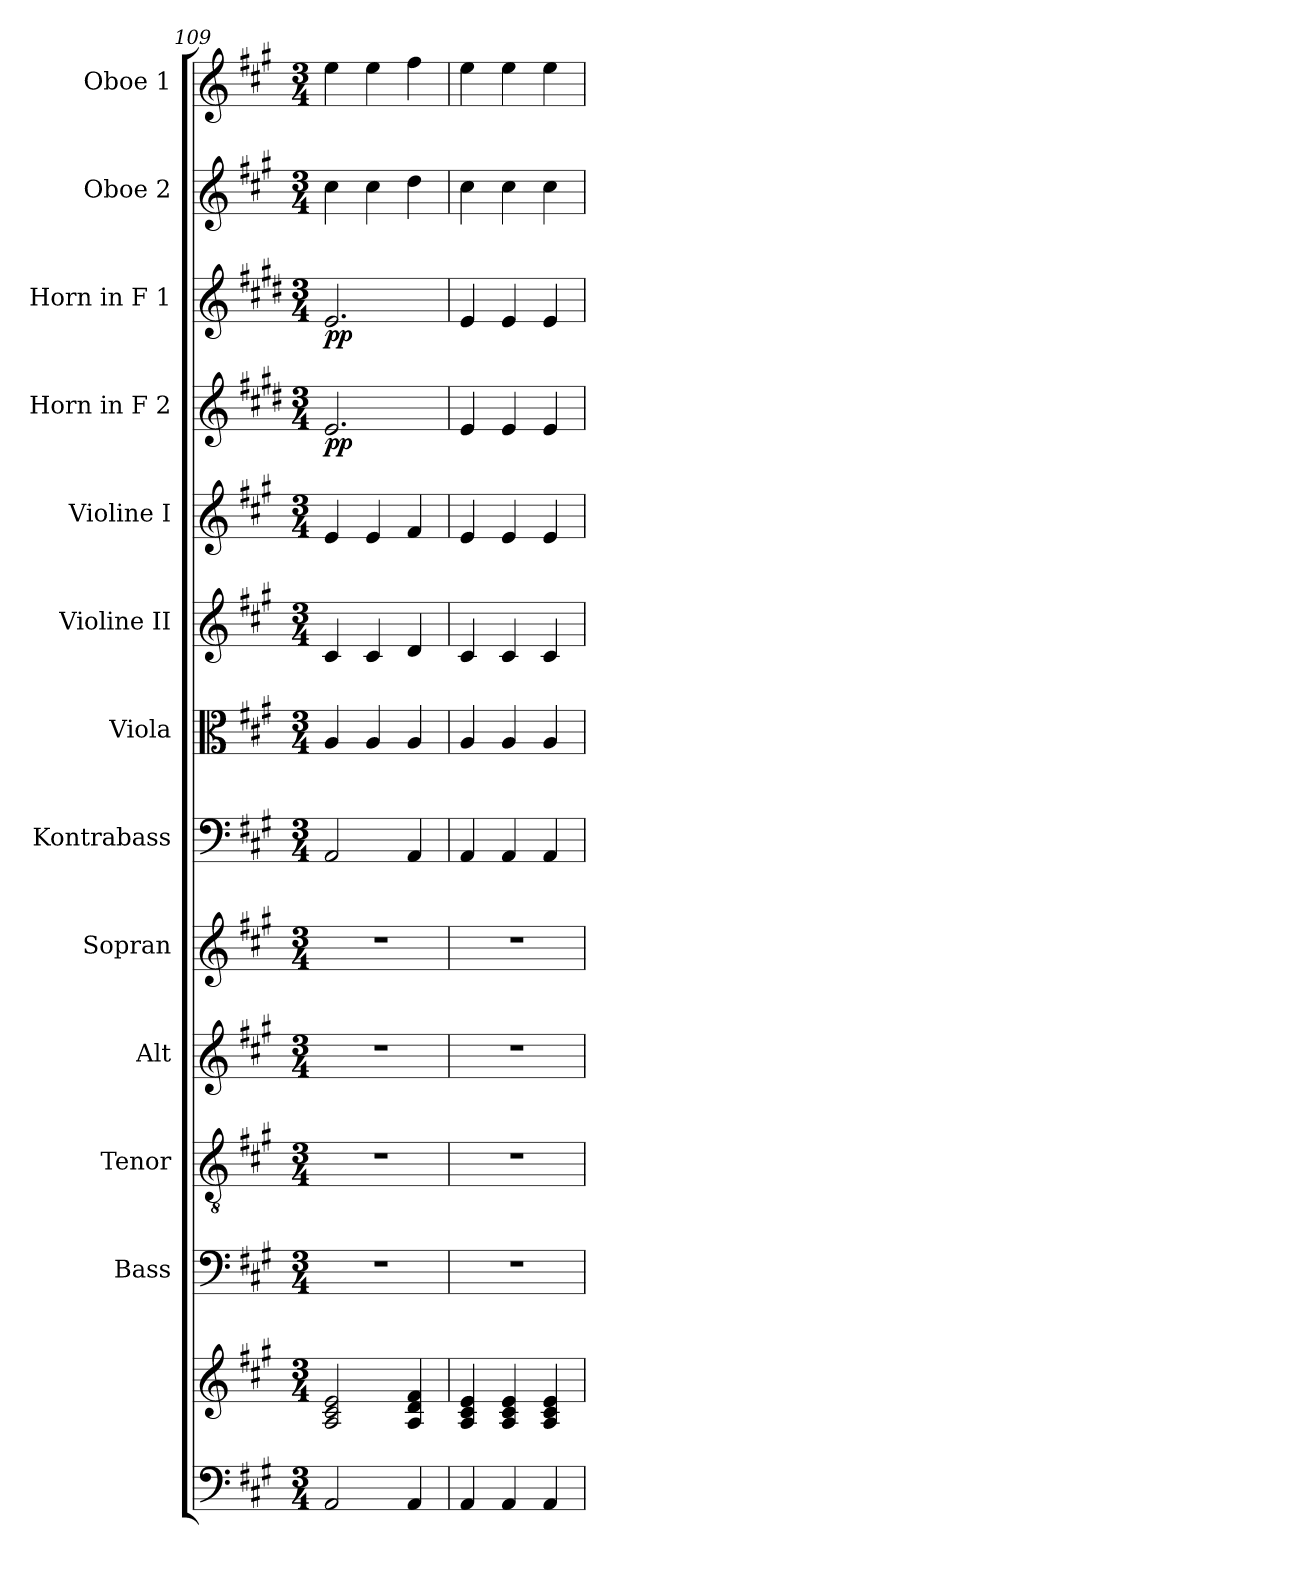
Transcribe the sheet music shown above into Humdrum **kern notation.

**kern	**kern	**kern	**kern	**kern	**kern	**kern	**kern	**kern	**kern	**kern	**dynam	**kern	**dynam	**kern	**kern
*part13	*part13	*part12	*part11	*part10	*part9	*part8	*part7	*part6	*part5	*part4	*part4	*part3	*part3	*part2	*part1
*staff14	*staff13	*staff12	*staff11	*staff10	*staff9	*staff8	*staff7	*staff6	*staff5	*staff4	*staff4	*staff3	*staff3	*staff2	*staff1
*	*	*I"Bass	*I"Tenor	*I"Alt	*I"Sopran	*I"Kontrabass	*I"Viola	*I"Violine II	*I"Violine I	*I"Horn in F 2	*	*I"Horn in F 1	*	*I"Oboe 2	*I"Oboe 1
*	*	*I'B.	*I'T.	*I'A.	*I'S.	*I'Kb.	*I'Vla.	*I'Vl. II	*I'Vl. I	*	*	*	*	*I'Ob.. 2	*I'Ob. 1
*clefF4	*clefG2	*clefF4	*clefGv2	*clefG2	*clefG2	*clefF4	*clefC3	*clefG2	*clefG2	*clefG2	*	*clefG2	*	*clefG2	*clefG2
*	*	*	*	*	*	*ITrd7c12	*	*	*	*ITrd4c7	*	*ITrd4c7	*	*	*
*k[f#c#g#]	*k[f#c#g#]	*k[f#c#g#]	*k[f#c#g#]	*k[f#c#g#]	*k[f#c#g#]	*k[f#c#g#]	*k[f#c#g#]	*k[f#c#g#]	*k[f#c#g#]	*k[f#c#g#]	*	*k[f#c#g#]	*	*k[f#c#g#]	*k[f#c#g#]
*A:	*A:	*A:	*A:	*A:	*A:	*A:	*A:	*A:	*A:	*A:	*	*A:	*	*A:	*A:
*M3/4	*M3/4	*M3/4	*M3/4	*M3/4	*M3/4	*M3/4	*M3/4	*M3/4	*M3/4	*M3/4	*	*M3/4	*	*M3/4	*M3/4
=109	=109	=109	=109	=109	=109	=109	=109	=109	=109	=109	=109	=109	=109	=109	=109
!	!	!	!	!	!	!	!	!	!	!	!LO:DY:b	!	!LO:DY:b	!	!
2AA/	2A/ 2c#/ 2e/	2.r	2.r	2.r	2.r	2AAA/	4A/	4c#/	4e/	2.A/	pp	2.A/	pp	4cc#\	4ee\
.	.	.	.	.	.	.	4A/	4c#/	4e/	.	.	.	.	4cc#\	4ee\
4AA/	4A/ 4d/ 4f#/	.	.	.	.	4AAA/	4A/	4d/	4f#/	.	.	.	.	4dd\	4ff#\
=110	=110	=110	=110	=110	=110	=110	=110	=110	=110	=110	=110	=110	=110	=110	=110
4AA/	4A/ 4c#/ 4e/	2.r	2.r	2.r	2.r	4AAA/	4A/	4c#/	4e/	4A/	.	4A/	.	4cc#\	4ee\
4AA/	4A/ 4c#/ 4e/	.	.	.	.	4AAA/	4A/	4c#/	4e/	4A/	.	4A/	.	4cc#\	4ee\
4AA/	4A/ 4c#/ 4e/	.	.	.	.	4AAA/	4A/	4c#/	4e/	4A/	.	4A/	.	4cc#\	4ee\
=	=	=	=	=	=	=	=	=	=	=	=	=	=	=	=
*-	*-	*-	*-	*-	*-	*-	*-	*-	*-	*-	*-	*-	*-	*-	*-
